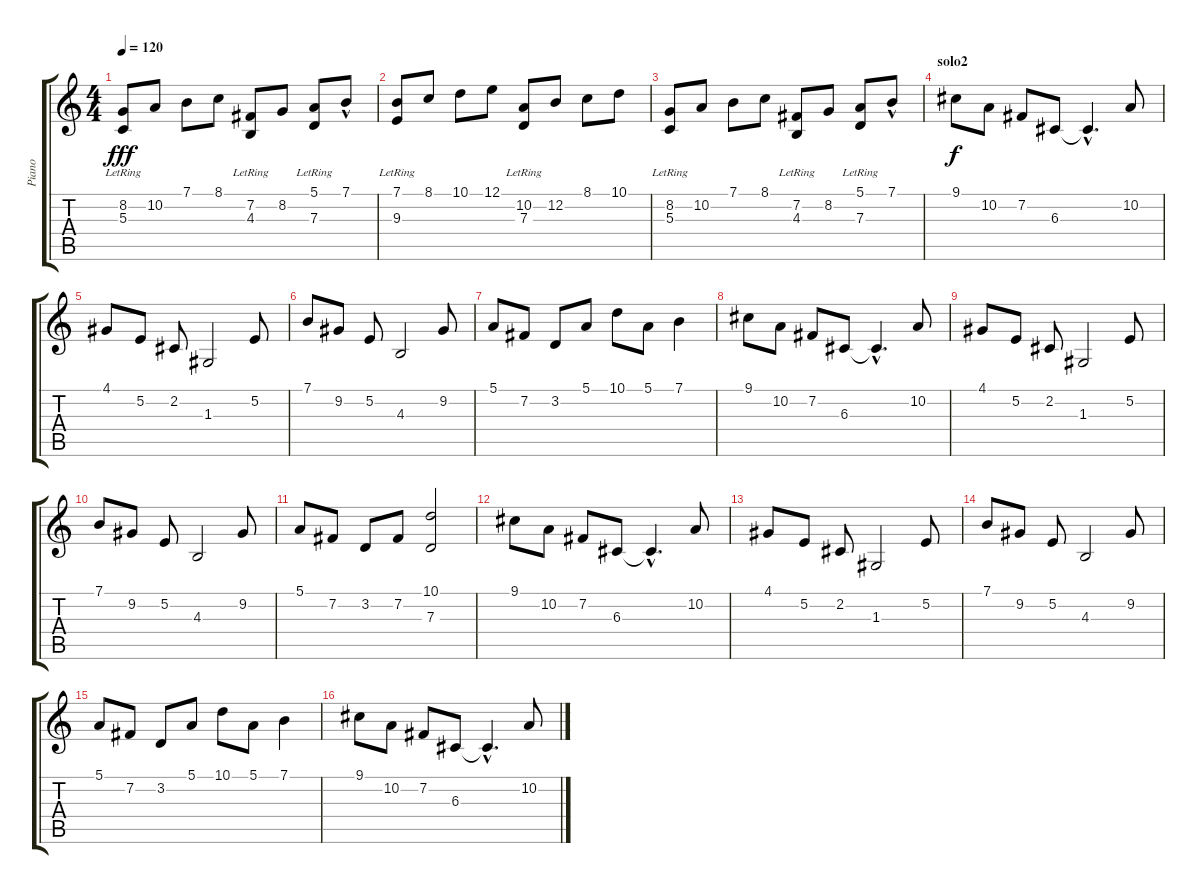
\track ("Piano" "Piano") {instrument acousticgrandpiano}
\staff {score tabs}
\tuning (E4 B3 G3 D3 A2 E2) {hide}
\ts (4 4)
\tempo 120
\clef g2
\ks c
(8.2 5.3{lr}).8{dy fff} 10.2.8 7.1.8 8.1.8 (7.2 4.3{lr}).8 8.2.8 (5.1 7.3{lr}).8 7.1{hac}.8 |
(7.1 9.3{lr}).8 8.1.8 10.1.8 12.1.8 (10.2 7.3{lr}).8 12.2.8 8.1.8 10.1.8 |
(8.2 5.3{lr}).8 10.2.8 7.1.8 8.1.8 (7.2 4.3{lr}).8 8.2.8 (5.1 7.3{lr}).8 7.1{hac}.8 |
\section ("" "solo2")
9.1.8{dy f} 10.2.8 7.2.8 6.3.8 6.3{hac t}.4{d} 10.2.8 |
4.1.8 5.2.8 2.2.8 1.3.2 5.2.8 |
7.1.8 9.2.8 5.2.8 4.3.2 9.2.8 |
5.1.8 7.2.8 3.2.8 5.1.8 10.1.8 5.1.8 7.1.4 |
9.1.8 10.2.8 7.2.8 6.3.8 6.3{hac t}.4{d} 10.2.8 |
4.1.8 5.2.8 2.2.8 1.3.2 5.2.8 |
7.1.8 9.2.8 5.2.8 4.3.2 9.2.8 |
5.1.8 7.2.8 3.2.8 7.2.8 (10.1 7.3).2 |
9.1.8 10.2.8 7.2.8 6.3.8 6.3{hac t}.4{d} 10.2.8 |
4.1.8 5.2.8 2.2.8 1.3.2 5.2.8 |
7.1.8 9.2.8 5.2.8 4.3.2 9.2.8 |
5.1.8 7.2.8 3.2.8 5.1.8 10.1.8 5.1.8 7.1.4 |
9.1.8 10.2.8 7.2.8 6.3.8 6.3{hac t}.4{d} 10.2.8
